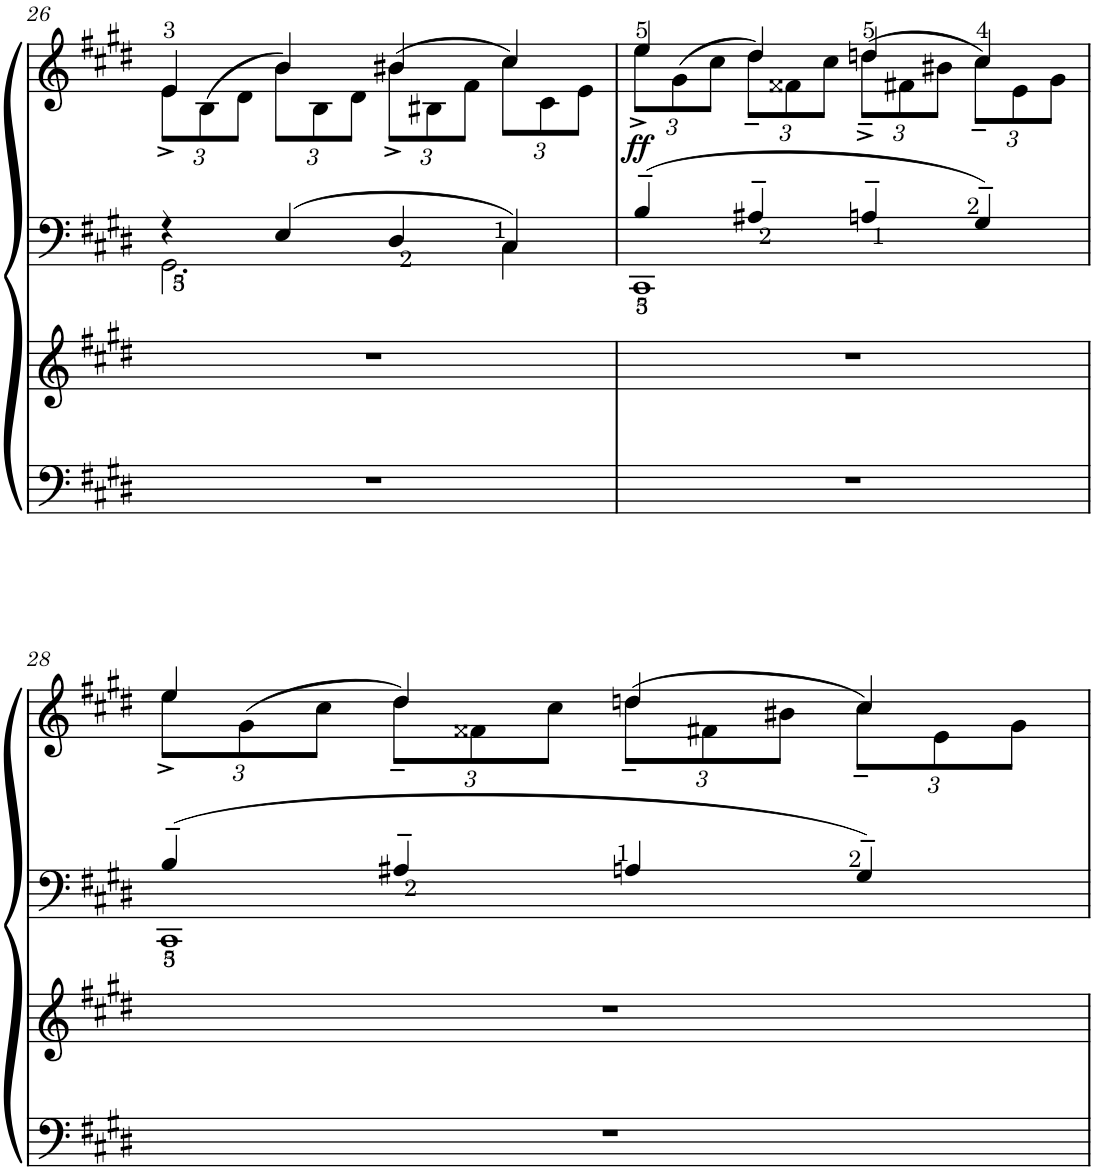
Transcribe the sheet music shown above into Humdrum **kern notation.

**kern	**kern	**kern	**dynam	**kern
*part4	*part3	*part2	*part2	*part1
*staff4	*staff3	*staff2	*staff2	*staff1
*I"Piano 2	*I"Piano 2	*I"Piano	*	*I"Piano
*I'Pno	*I'Pno	*I'Pno	*	*I'Pno
!!LO:PB:g=z
*clefF4	*clefG2	*clefF4	*	*clefG2
*k[f#c#g#d#]	*k[f#c#g#d#]	*k[f#c#g#d#]	*	*k[f#c#g#d#]
*M4/4	*M4/4	*M4/4	*	*M4/4
=26	=26	=26	=26	=26
*	*	*^	*	*
*	*	*	*	*	*Xbrackettup
*	*	*	*	*	*^
1r	1r	4r	2.GG#\	.	12e>^\L	4e/
.	.	.	.	.	(12B\	.
.	.	.	.	.	12d#\J	.
.	.	4E/	.	.	12b\L)	4b/
.	.	.	.	.	12B\	.
.	.	.	.	.	12d#\J	.
.	.	4D#</	.	.	(>12b#X^\L	4b#/
.	.	.	.	.	12B#X\	.
.	.	.	.	.	12f#\J	.
.	.	4C#/	4C#\	.	12cc#\L)	4cc#/
.	.	.	.	.	12c#\	.
.	.	.	.	.	12e\J	.
=27	=27	=27	=27	=27	=27	=27
!	!	!	!	!LO:DY:a	!	!
1r	1r	4B~/	1CC#	ff	12ee>^\L	4ee/
.	.	.	.	.	(12g#\	.
.	.	.	.	.	12cc#\J	.
.	.	4A#X<~/	.	.	12dd#~\L)	4dd#/
.	.	.	.	.	12f##X\	.
.	.	.	.	.	12cc#\J	.
.	.	4An<~/	.	.	(>12ddn>~^\L	4dd/
.	.	.	.	.	12f#X\	.
.	.	.	.	.	12b#X\J	.
.	.	4G#~/	.	.	12cc#>~\L)	4cc#/
.	.	.	.	.	12e\	.
.	.	.	.	.	12g#\J	.
!!LO:LB:g=z	!!
=28	=28	=28	=28	=28	=28	=28
1r	1r	4B~/	1CC#	.	12ee^\L	4ee/
.	.	.	.	.	(12g#\	.
.	.	.	.	.	12cc#\J	.
.	.	4A#X<~/	.	.	12dd#~\L)	4dd#/
.	.	.	.	.	12f##X\	.
.	.	.	.	.	12cc#\J	.
.	.	4An/	.	.	(>12ddn~\L	4dd/
.	.	.	.	.	12f#X\	.
.	.	.	.	.	12b#X\J	.
.	.	4G#~/	.	.	12cc#~\L)	4cc#/
.	.	.	.	.	12e\	.
.	.	.	.	.	12g#\J	.
*	*	*v	*v	*	*	*
*	*	*	*	*v	*v
=	=	=	=	=
*-	*-	*-	*-	*-
